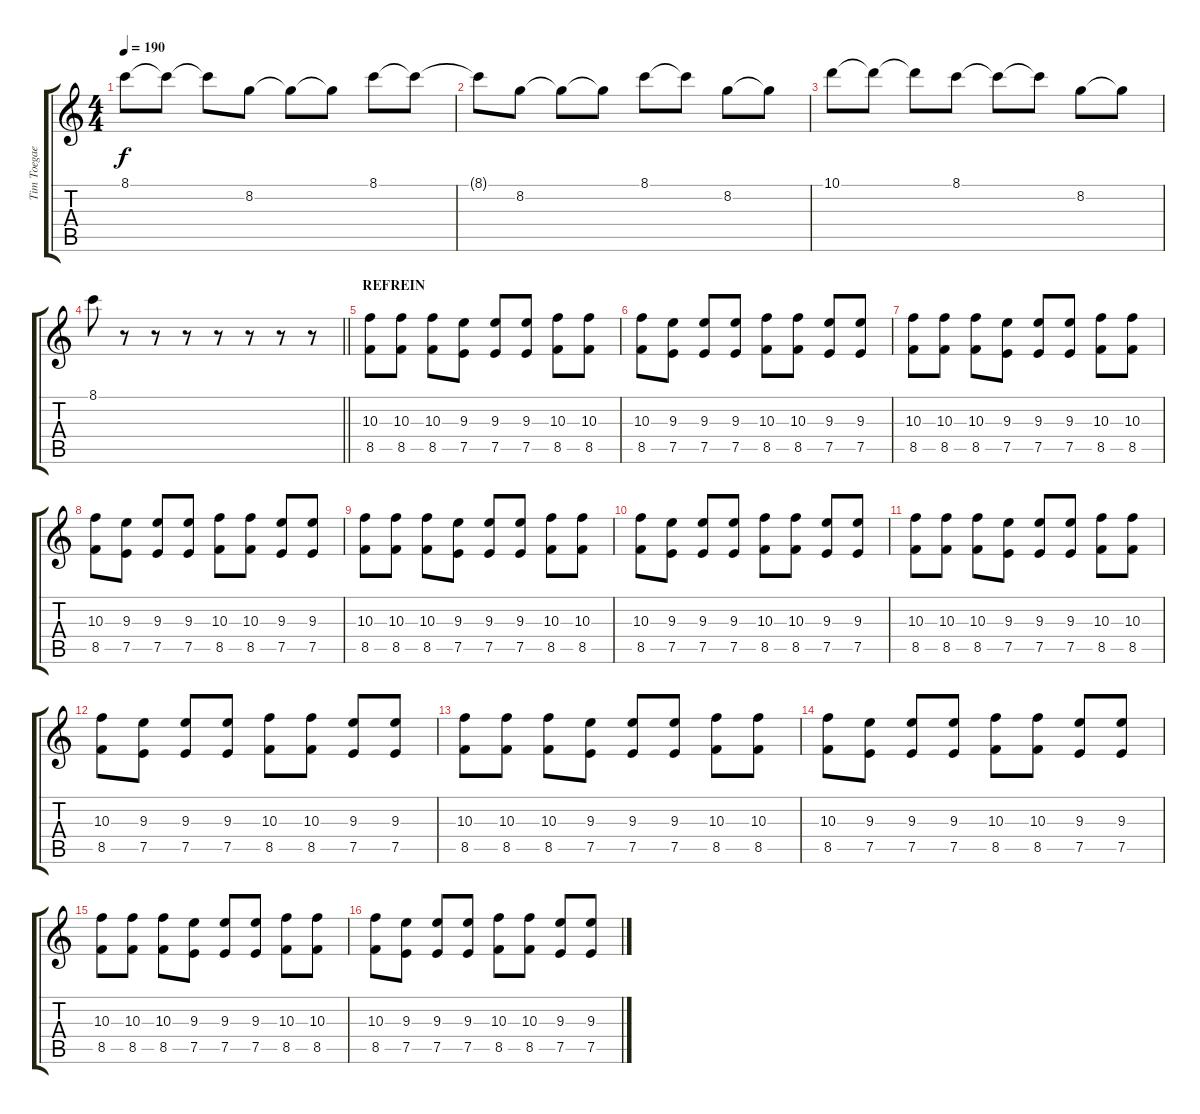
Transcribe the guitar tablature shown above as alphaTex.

\track ("Tim Toegaert" "Tim Toegae") {instrument distortionguitar}
\staff {score tabs}
\tuning (E4 B3 G3 D3 A2 E2) {hide}
\ts (4 4)
\tempo 190
\clef g2
\ks c
8.1.8{dy f} 8.1{t}.8 8.1{t}.8 8.2.8 8.2{t}.8 8.2{t}.8 8.1.8 8.1{t}.8 |
8.1{t}.8 8.2.8 8.2{t}.8 8.2{t}.8 8.1.8 8.1{t}.8 8.2.8 8.2{t}.8 |
10.1.8 10.1{t}.8 10.1{t}.8 8.1.8 8.1{t}.8 8.1{t}.8 8.2.8 8.2{t}.8 |
\barLineRight lightlight
8.1.8 r.8 r.8 r.8 r.8 r.8 r.8 r.8 |
\section ("" "REFREIN")
(10.3 8.5).8 (10.3 8.5).8 (10.3 8.5).8 (9.3 7.5).8 (9.3 7.5).8 (9.3 7.5).8 (10.3 8.5).8 (10.3 8.5).8 |
(10.3 8.5).8 (9.3 7.5).8 (9.3 7.5).8 (9.3 7.5).8 (10.3 8.5).8 (10.3 8.5).8 (9.3 7.5).8 (9.3 7.5).8 |
(10.3 8.5).8 (10.3 8.5).8 (10.3 8.5).8 (9.3 7.5).8 (9.3 7.5).8 (9.3 7.5).8 (10.3 8.5).8 (10.3 8.5).8 |
(10.3 8.5).8 (9.3 7.5).8 (9.3 7.5).8 (9.3 7.5).8 (10.3 8.5).8 (10.3 8.5).8 (9.3 7.5).8 (9.3 7.5).8 |
(10.3 8.5).8 (10.3 8.5).8 (10.3 8.5).8 (9.3 7.5).8 (9.3 7.5).8 (9.3 7.5).8 (10.3 8.5).8 (10.3 8.5).8 |
(10.3 8.5).8 (9.3 7.5).8 (9.3 7.5).8 (9.3 7.5).8 (10.3 8.5).8 (10.3 8.5).8 (9.3 7.5).8 (9.3 7.5).8 |
(10.3 8.5).8 (10.3 8.5).8 (10.3 8.5).8 (9.3 7.5).8 (9.3 7.5).8 (9.3 7.5).8 (10.3 8.5).8 (10.3 8.5).8 |
(10.3 8.5).8 (9.3 7.5).8 (9.3 7.5).8 (9.3 7.5).8 (10.3 8.5).8 (10.3 8.5).8 (9.3 7.5).8 (9.3 7.5).8 |
(10.3 8.5).8 (10.3 8.5).8 (10.3 8.5).8 (9.3 7.5).8 (9.3 7.5).8 (9.3 7.5).8 (10.3 8.5).8 (10.3 8.5).8 |
(10.3 8.5).8 (9.3 7.5).8 (9.3 7.5).8 (9.3 7.5).8 (10.3 8.5).8 (10.3 8.5).8 (9.3 7.5).8 (9.3 7.5).8 |
(10.3 8.5).8 (10.3 8.5).8 (10.3 8.5).8 (9.3 7.5).8 (9.3 7.5).8 (9.3 7.5).8 (10.3 8.5).8 (10.3 8.5).8 |
(10.3 8.5).8 (9.3 7.5).8 (9.3 7.5).8 (9.3 7.5).8 (10.3 8.5).8 (10.3 8.5).8 (9.3 7.5).8 (9.3 7.5).8
